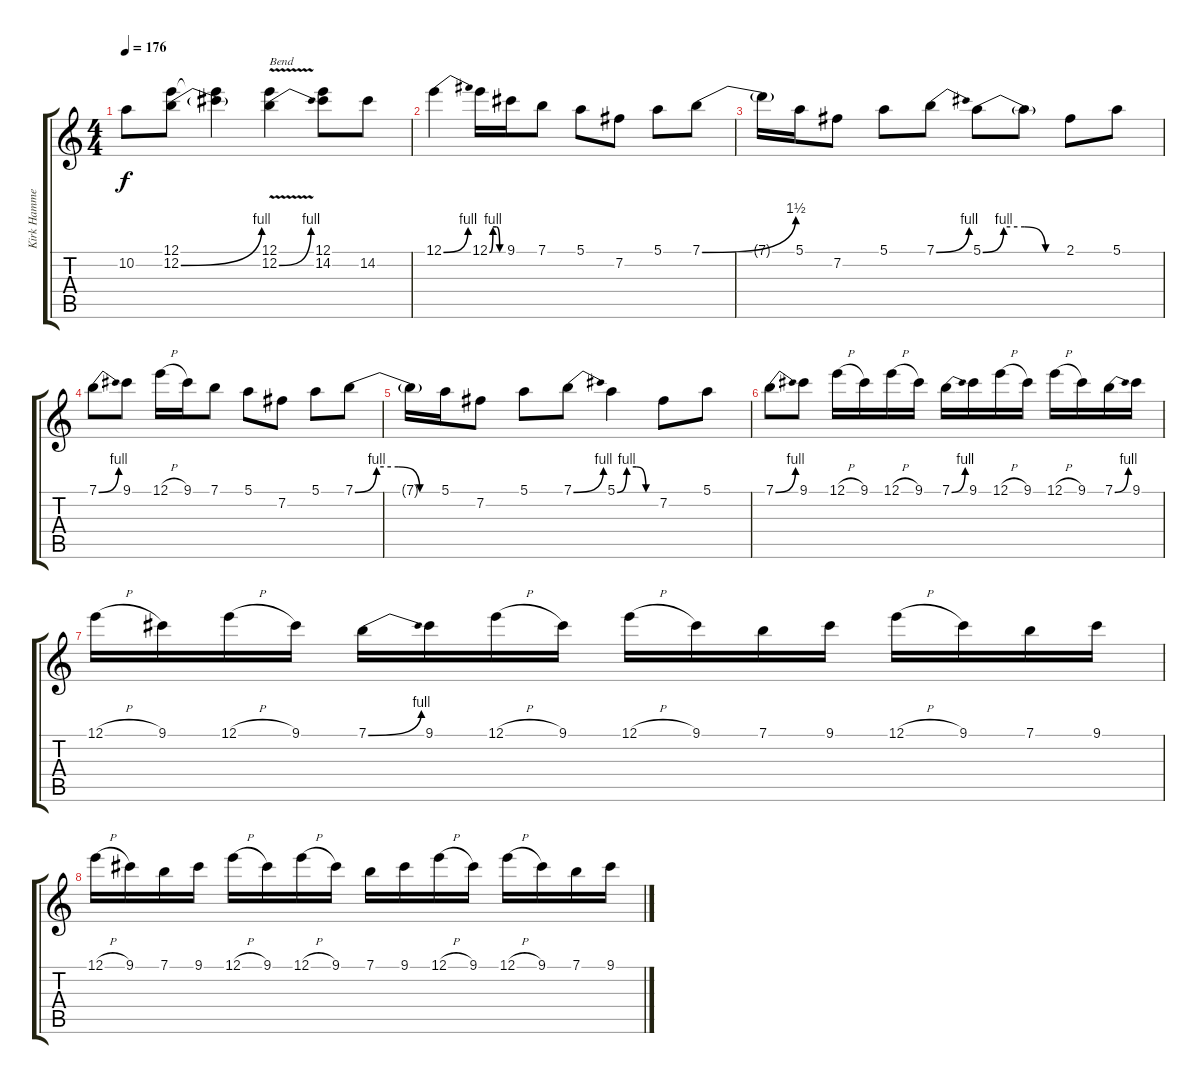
\track ("Kirk Hammet" "Kirk Hamme") {instrument overdrivenguitar}
\staff {score tabs}
\tuning (E4 B3 G3 D3 A2 E2) {hide}
\ts (4 4)
\tempo 176
\clef g2
\ks c
10.2.8{dy f} (12.1 12.2{be (bend 0 0 60 4)}).8 (12.1{t} 12.2{t}).4 (12.1{v} 12.2{be (bend 0 0 60 4) v}).4{txt "Bend"} (12.1 14.2).8 14.2.8 |
12.1{be (bend 0 0 60 4)}.4 12.1{be (custom 0 0 15 4 30 4 45 0 60 0)}.16 9.1.16 7.1.8 5.1.8 7.2.8 5.1.8 7.1{be (bend 0 0 60 6)}.8 |
7.1{t}.16 5.1.16 7.2.8 5.1.8 7.1{be (bend 0 0 60 4)}.8 5.1{be (custom 0 0 15 4 30 4 45 0 60 0)}.8 5.1{t}.8 2.1.8 5.1.8 |
7.1{be (bend 0 0 60 4)}.8 9.1.8 12.1{h}.16 9.1.16 7.1.8 5.1.8 7.2.8 5.1.8 7.1{be (custom 0 0 15 4 30 4 45 0 60 0)}.8 |
7.1{t}.16 5.1.16 7.2.8 5.1.8 7.1{be (bend 0 0 60 4)}.8 5.1{be (custom 0 0 15 4 30 4 45 0 60 0)}.4 7.2.8 5.1.8 |
7.1{be (bend 0 0 60 4)}.8 9.1.8 12.1{h}.16 9.1.16 12.1{h}.16 9.1.16 7.1{be (bend 0 0 60 4)}.16 9.1.16 12.1{h}.16 9.1.16 12.1{h}.16 9.1.16 7.1{be (bend 0 0 60 4)}.16 9.1.16 |
12.1{h}.16 9.1.16 12.1{h}.16 9.1.16 7.1{be (bend 0 0 60 4)}.16 9.1.16 12.1{h}.16 9.1.16 12.1{h}.16 9.1.16 7.1.16 9.1.16 12.1{h}.16 9.1.16 7.1.16 9.1.16 |
12.1{h}.16 9.1.16 7.1.16 9.1.16 12.1{h}.16 9.1.16 12.1{h}.16 9.1.16 7.1.16 9.1.16 12.1{h}.16 9.1.16 12.1{h}.16 9.1.16 7.1.16 9.1.16
